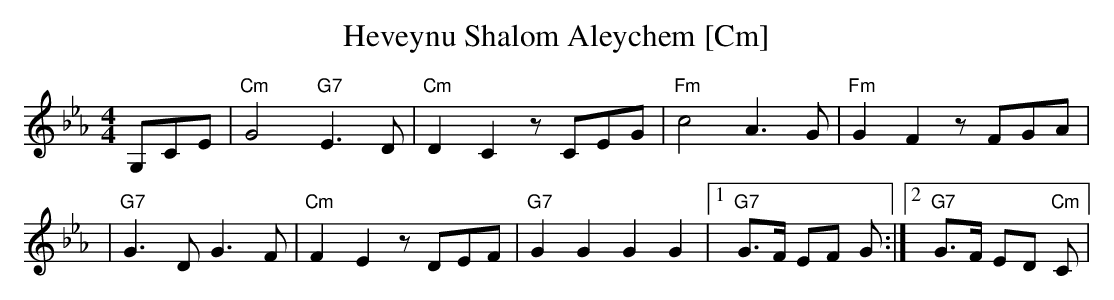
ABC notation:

X:1
T: Heveynu Shalom Aleychem [Cm]
M:4/4
L:1/8
K:Cm
G,CE \
| "Cm"G4 "G7"E3D | "Cm"D2 C2 zCEG | "Fm"c4 A3G | "Fm"G2 F2 zFGA |
| "G7"G3D G3F | "Cm"F2 E2 zDEF | "G7"G2 G2 G2 G2 |1 "G7"G>F EF G :|2 "G7"G>F ED "Cm"C |
